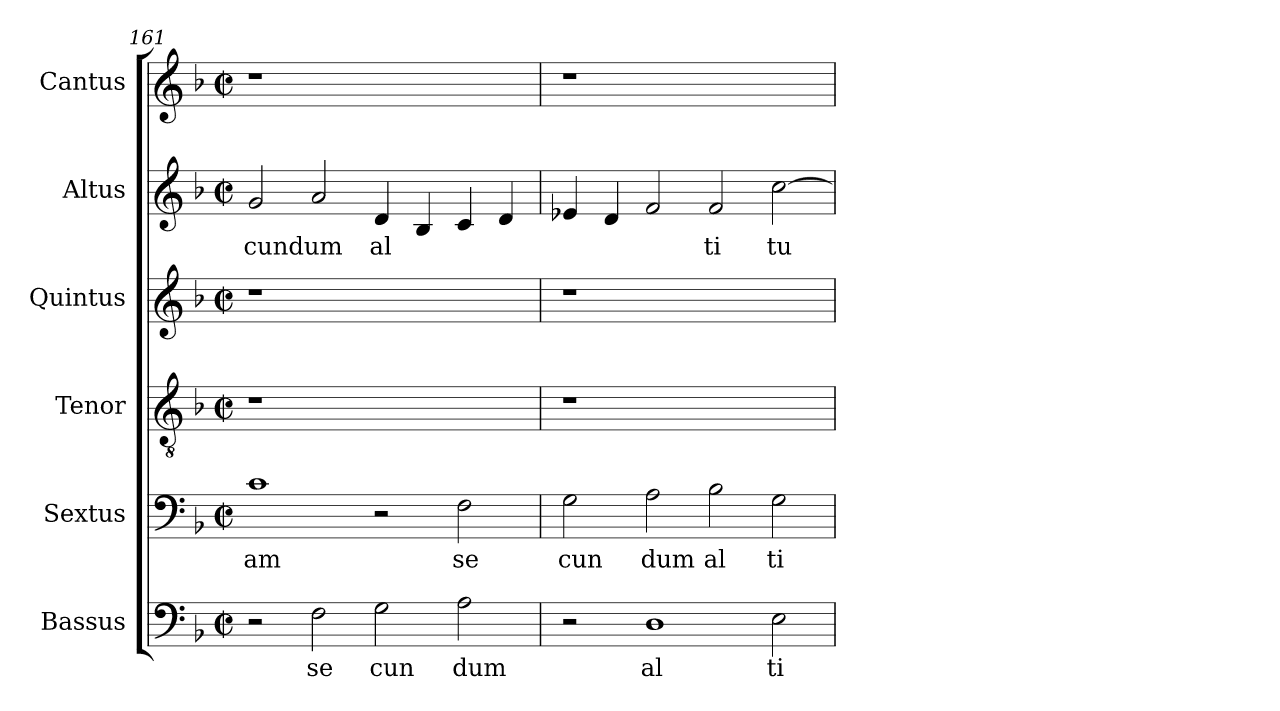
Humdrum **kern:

**kern	**text	**kern	**text	**kern	**kern	**kern	**text	**kern
*part6	*part6	*part5	*part5	*part4	*part3	*part2	*part2	*part1
*staff6	*staff6	*staff5	*staff5	*staff4	*staff3	*staff2	*staff2	*staff1
*I"Bassus	*	*I"Sextus	*	*I"Tenor	*I"Quintus	*I"Altus	*	*I"Cantus
*I'Bassus	*	*I'Sextus	*	*I'Tenor	*I'Quintus	*I'Altus	*	*I'Cantus
*clefF4	*	*clefF4	*	*clefGv2	*clefG2	*clefG2	*	*clefG2
*k[b-]	*	*k[b-]	*	*k[b-]	*k[b-]	*k[b-]	*	*k[b-]
*F:	*	*F:	*	*F:	*F:	*F:	*	*F:
*M2/2	*	*M2/2	*	*M2/2	*M2/2	*M2/2	*	*M2/2
*met(c|)	*	*met(c|)	*	*met(c|)	*met(c|)	*met(c|)	*	*met(c|)
=161	=161	=161	=161	=161	=161	=161	=161	=161
!	!	!	!LO:LY:b:cj	!	!	!	!LO:LY:b:cj	!
2r	.	1c	am	1r	1r	2g/	-cundum	1r
!	!LO:LY:b:cj	!	!	!	!	!	!LO:LY:b:cj	!
2F\	se	.	.	.	.	2a/	.	.
!	!LO:LY:b:cj	!	!	!	!	!	!LO:LY:b:cj	!
2G\	cun	2r	.	1ryy	1ryy	4d/	al-	1ryy
!	!	!	!	!	!	!	!LO:LY:b:cj	!
.	.	.	.	.	.	4B-/	--	.
!	!LO:LY:b:cj	!	!LO:LY:b:cj	!	!	!	!LO:LY:b:cj	!
2A\	dum	2F\	se	.	.	4c/	--	.
!	!	!	!	!	!	!	!LO:LY:b:cj	!
.	.	.	.	.	.	4d/	--	.
!!LO:LB:g=z
=162	=162	=162	=162	=162	=162	=162	=162	=162
!	!	!	!LO:LY:b:cj	!	!	!	!LO:LY:b:cj	!
2r	.	2G\	cun	1r	1r	4e-X/	--	1r
!	!	!	!	!	!	!	!LO:LY:b:cj	!
.	.	.	.	.	.	4d/	--	.
!	!LO:LY:b:cj	!	!LO:LY:b:cj	!	!	!	!LO:LY:b:cj	!
1D	al	2A\	dum	.	.	2f/	--	.
!	!	!	!LO:LY:b:cj	!	!	!	!LO:LY:b:cj	!
.	.	2B-\	al	1ryy	1ryy	2f/	-ti	1ryy
!	!LO:LY:b:cj	!	!LO:LY:b:cj	!	!	!	!LO:LY:b:cj	!
2E\	ti	2G\	ti	.	.	[>2cc\	tu	.
=	=	=	=	=	=	=	=	=
*-	*-	*-	*-	*-	*-	*-	*-	*-
